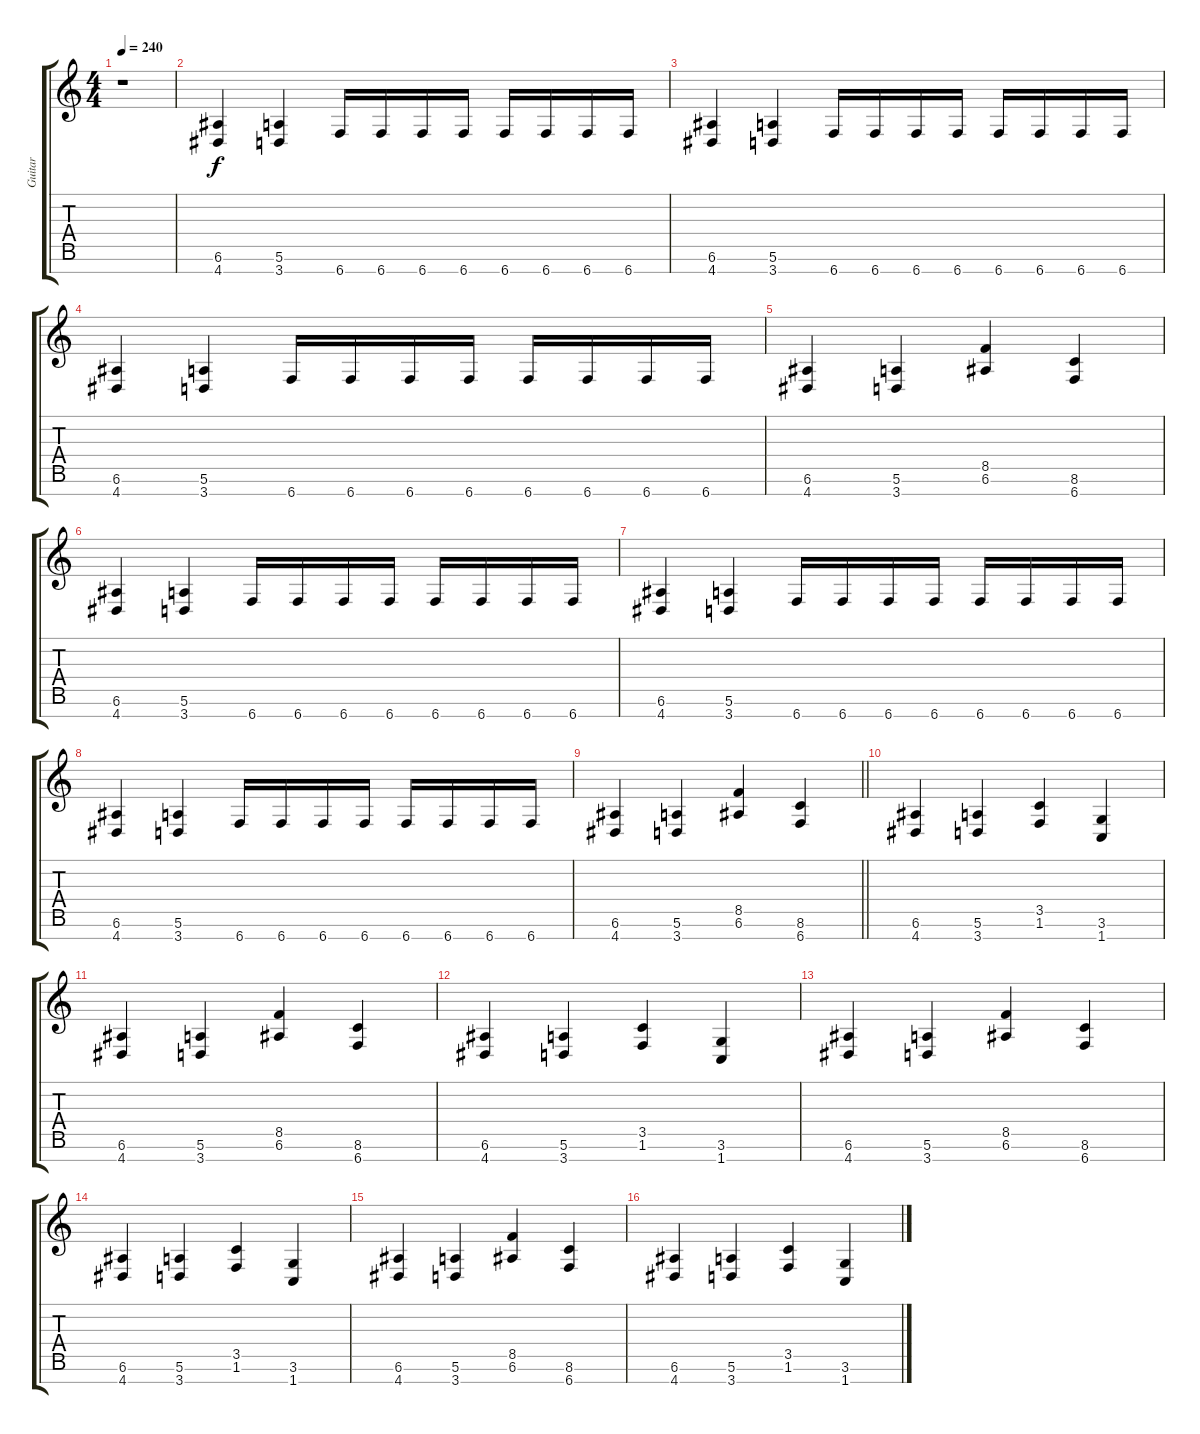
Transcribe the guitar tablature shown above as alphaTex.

\track ("Guitar" "Guitar") {instrument distortionguitar}
\staff {score tabs}
\tuning (E4 B3 G3 D3 A2 E2 B1) {hide}
\ts (4 4)
\tempo 240
\clef g2
\ks c
r.1{dy f instrument distortionguitar} |
(6.6 4.7).4 (5.6 3.7).4 6.7.16 6.7.16 6.7.16 6.7.16 6.7.16 6.7.16 6.7.16 6.7.16 |
(6.6 4.7).4 (5.6 3.7).4 6.7.16 6.7.16 6.7.16 6.7.16 6.7.16 6.7.16 6.7.16 6.7.16 |
(6.6 4.7).4 (5.6 3.7).4 6.7.16 6.7.16 6.7.16 6.7.16 6.7.16 6.7.16 6.7.16 6.7.16 |
(6.6 4.7).4 (5.6 3.7).4 (8.5 6.6).4 (8.6 6.7).4 |
(6.6 4.7).4 (5.6 3.7).4 6.7.16 6.7.16 6.7.16 6.7.16 6.7.16 6.7.16 6.7.16 6.7.16 |
(6.6 4.7).4 (5.6 3.7).4 6.7.16 6.7.16 6.7.16 6.7.16 6.7.16 6.7.16 6.7.16 6.7.16 |
(6.6 4.7).4 (5.6 3.7).4 6.7.16 6.7.16 6.7.16 6.7.16 6.7.16 6.7.16 6.7.16 6.7.16 |
\barLineRight lightlight
(6.6 4.7).4 (5.6 3.7).4 (8.5 6.6).4 (8.6 6.7).4 |
(6.6 4.7).4 (5.6 3.7).4 (3.5 1.6).4 (3.6 1.7).4 |
(6.6 4.7).4 (5.6 3.7).4 (8.5 6.6).4 (8.6 6.7).4 |
(6.6 4.7).4 (5.6 3.7).4 (3.5 1.6).4 (3.6 1.7).4 |
(6.6 4.7).4 (5.6 3.7).4 (8.5 6.6).4 (8.6 6.7).4 |
(6.6 4.7).4 (5.6 3.7).4 (3.5 1.6).4 (3.6 1.7).4 |
(6.6 4.7).4 (5.6 3.7).4 (8.5 6.6).4 (8.6 6.7).4 |
(6.6 4.7).4 (5.6 3.7).4 (3.5 1.6).4 (3.6 1.7).4
